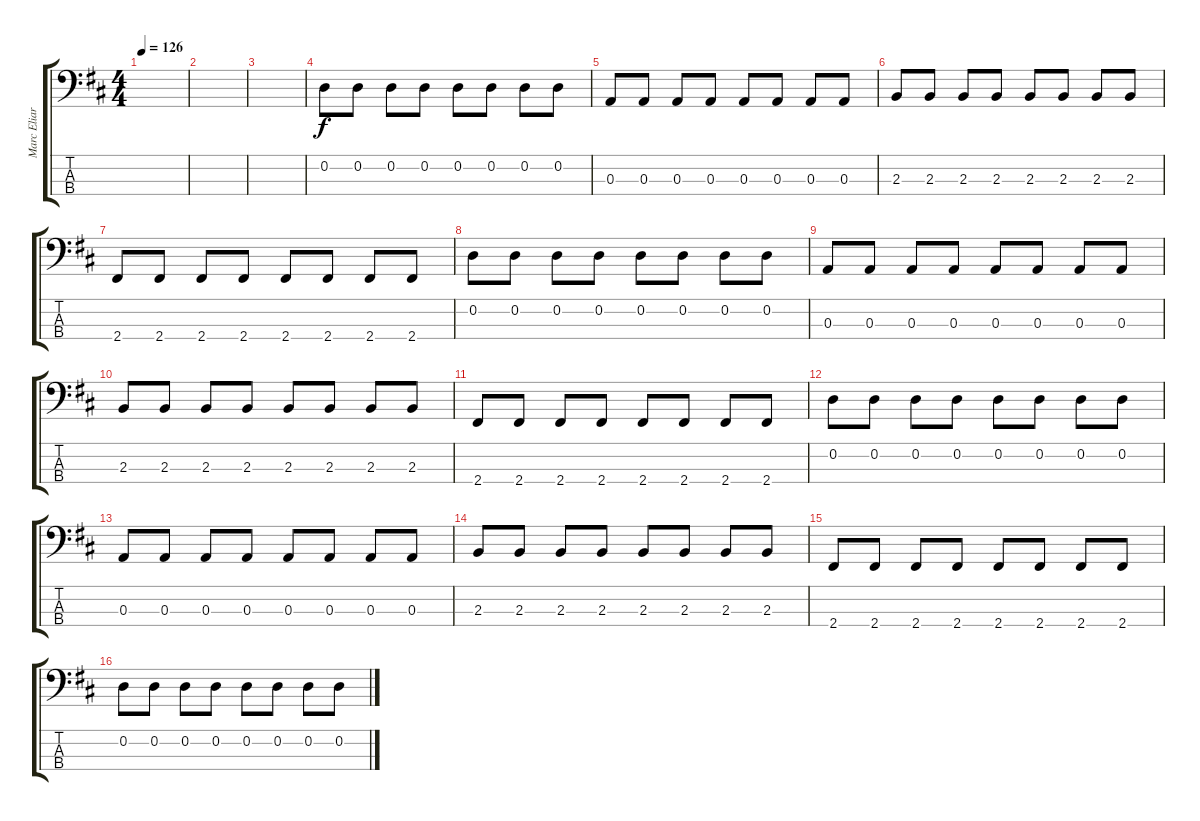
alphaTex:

\track ("Marc Eliard (basse)" "Marc Eliar") {instrument electricbassfinger}
\staff {score tabs}
\tuning (G2 D2 A1 E1) {hide}
\ts (4 4)
\tempo 126
\clef f4
\ks d
|
|
|
0.2.8 0.2.8 0.2.8 0.2.8 0.2.8 0.2.8 0.2.8 0.2.8 |
0.3.8 0.3.8 0.3.8 0.3.8 0.3.8 0.3.8 0.3.8 0.3.8 |
2.3.8 2.3.8 2.3.8 2.3.8 2.3.8 2.3.8 2.3.8 2.3.8 |
2.4.8 2.4.8 2.4.8 2.4.8 2.4.8 2.4.8 2.4.8 2.4.8 |
0.2.8 0.2.8 0.2.8 0.2.8 0.2.8 0.2.8 0.2.8 0.2.8 |
0.3.8 0.3.8 0.3.8 0.3.8 0.3.8 0.3.8 0.3.8 0.3.8 |
2.3.8 2.3.8 2.3.8 2.3.8 2.3.8 2.3.8 2.3.8 2.3.8 |
2.4.8 2.4.8 2.4.8 2.4.8 2.4.8 2.4.8 2.4.8 2.4.8 |
0.2.8 0.2.8 0.2.8 0.2.8 0.2.8 0.2.8 0.2.8 0.2.8 |
0.3.8 0.3.8 0.3.8 0.3.8 0.3.8 0.3.8 0.3.8 0.3.8 |
2.3.8 2.3.8 2.3.8 2.3.8 2.3.8 2.3.8 2.3.8 2.3.8 |
2.4.8 2.4.8 2.4.8 2.4.8 2.4.8 2.4.8 2.4.8 2.4.8 |
0.2.8 0.2.8 0.2.8 0.2.8 0.2.8 0.2.8 0.2.8 0.2.8
